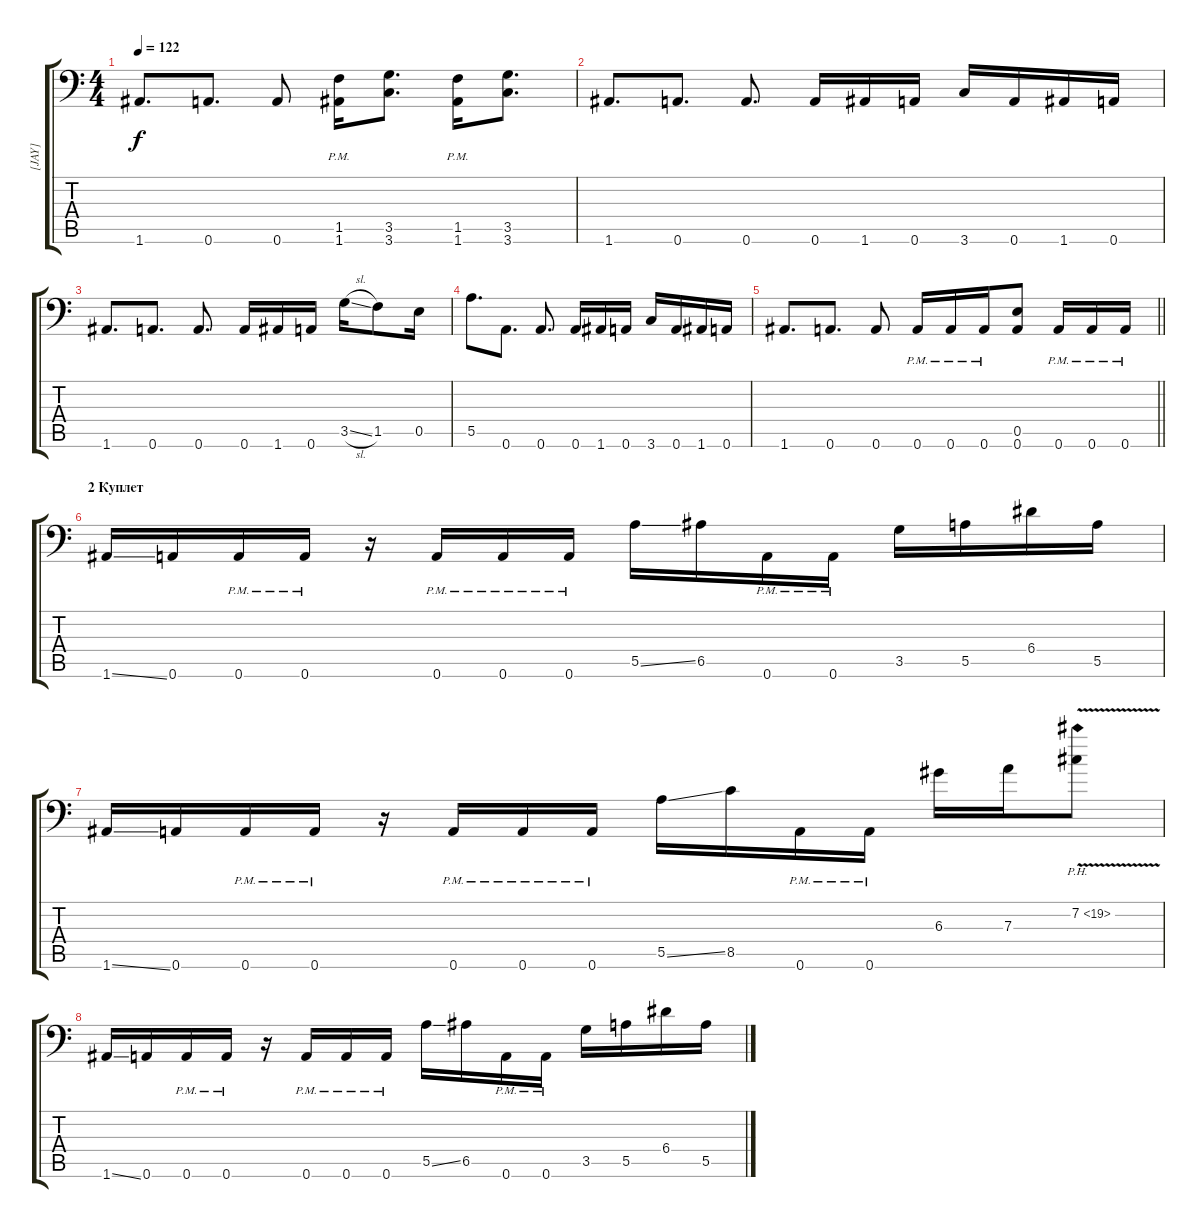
\track ("[JAY]" "[JAY]") {instrument distortionguitar}
\staff {score tabs}
\tuning (B3 Gb3 D3 A2 E2 A1) {hide}
\ts (4 4)
\tempo 122
\clef f4
\ks c
1.6.8{d dy f} 0.6.8{d} 0.6.8 (1.5{pm} 1.6{pm}).16 (3.5 3.6).8{d} (1.5{pm} 1.6{pm}).16 (3.5 3.6).8{d} |
1.6.8{d} 0.6.8{d} 0.6.8{d} 0.6.16 1.6.16 0.6.16 3.6.16 0.6.16 1.6.16 0.6.16 |
1.6.8{d} 0.6.8{d} 0.6.8{d} 0.6.16 1.6.16 0.6.16 3.5{sl}.16 1.5.8 0.5.16 |
5.5.8{d} 0.6.8{d} 0.6.8{d} 0.6.16 1.6.16 0.6.16 3.6.16 0.6.16 1.6.16 0.6.16 |
\barLineRight lightlight
1.6.8{d} 0.6.8{d} 0.6.8 0.6{pm}.16 0.6{pm}.16 0.6{pm}.16 (0.5 0.6).8 0.6{pm}.16 0.6{pm}.16 0.6{pm}.16 |
\section ("" "2 Куплет")
1.6{ss}.16 0.6.16 0.6{pm}.16 0.6{pm}.16 r.16 0.6{pm}.16 0.6{pm}.16 0.6{pm}.16 5.5{ss}.16 6.5.16 0.6{pm}.16 0.6{pm}.16 3.5.16 5.5.16 6.4.16 5.5.16 |
1.6{ss}.16 0.6.16 0.6{pm}.16 0.6{pm}.16 r.16 0.6{pm}.16 0.6{pm}.16 0.6{pm}.16 5.5{ss}.16 8.5.16 0.6{pm}.16 0.6{pm}.16 6.3.16 7.3.16 7.2{ph 12 v}.8 |
1.6{ss}.16 0.6.16 0.6{pm}.16 0.6{pm}.16 r.16 0.6{pm}.16 0.6{pm}.16 0.6{pm}.16 5.5{ss}.16 6.5.16 0.6{pm}.16 0.6{pm}.16 3.5.16 5.5.16 6.4.16 5.5.16
